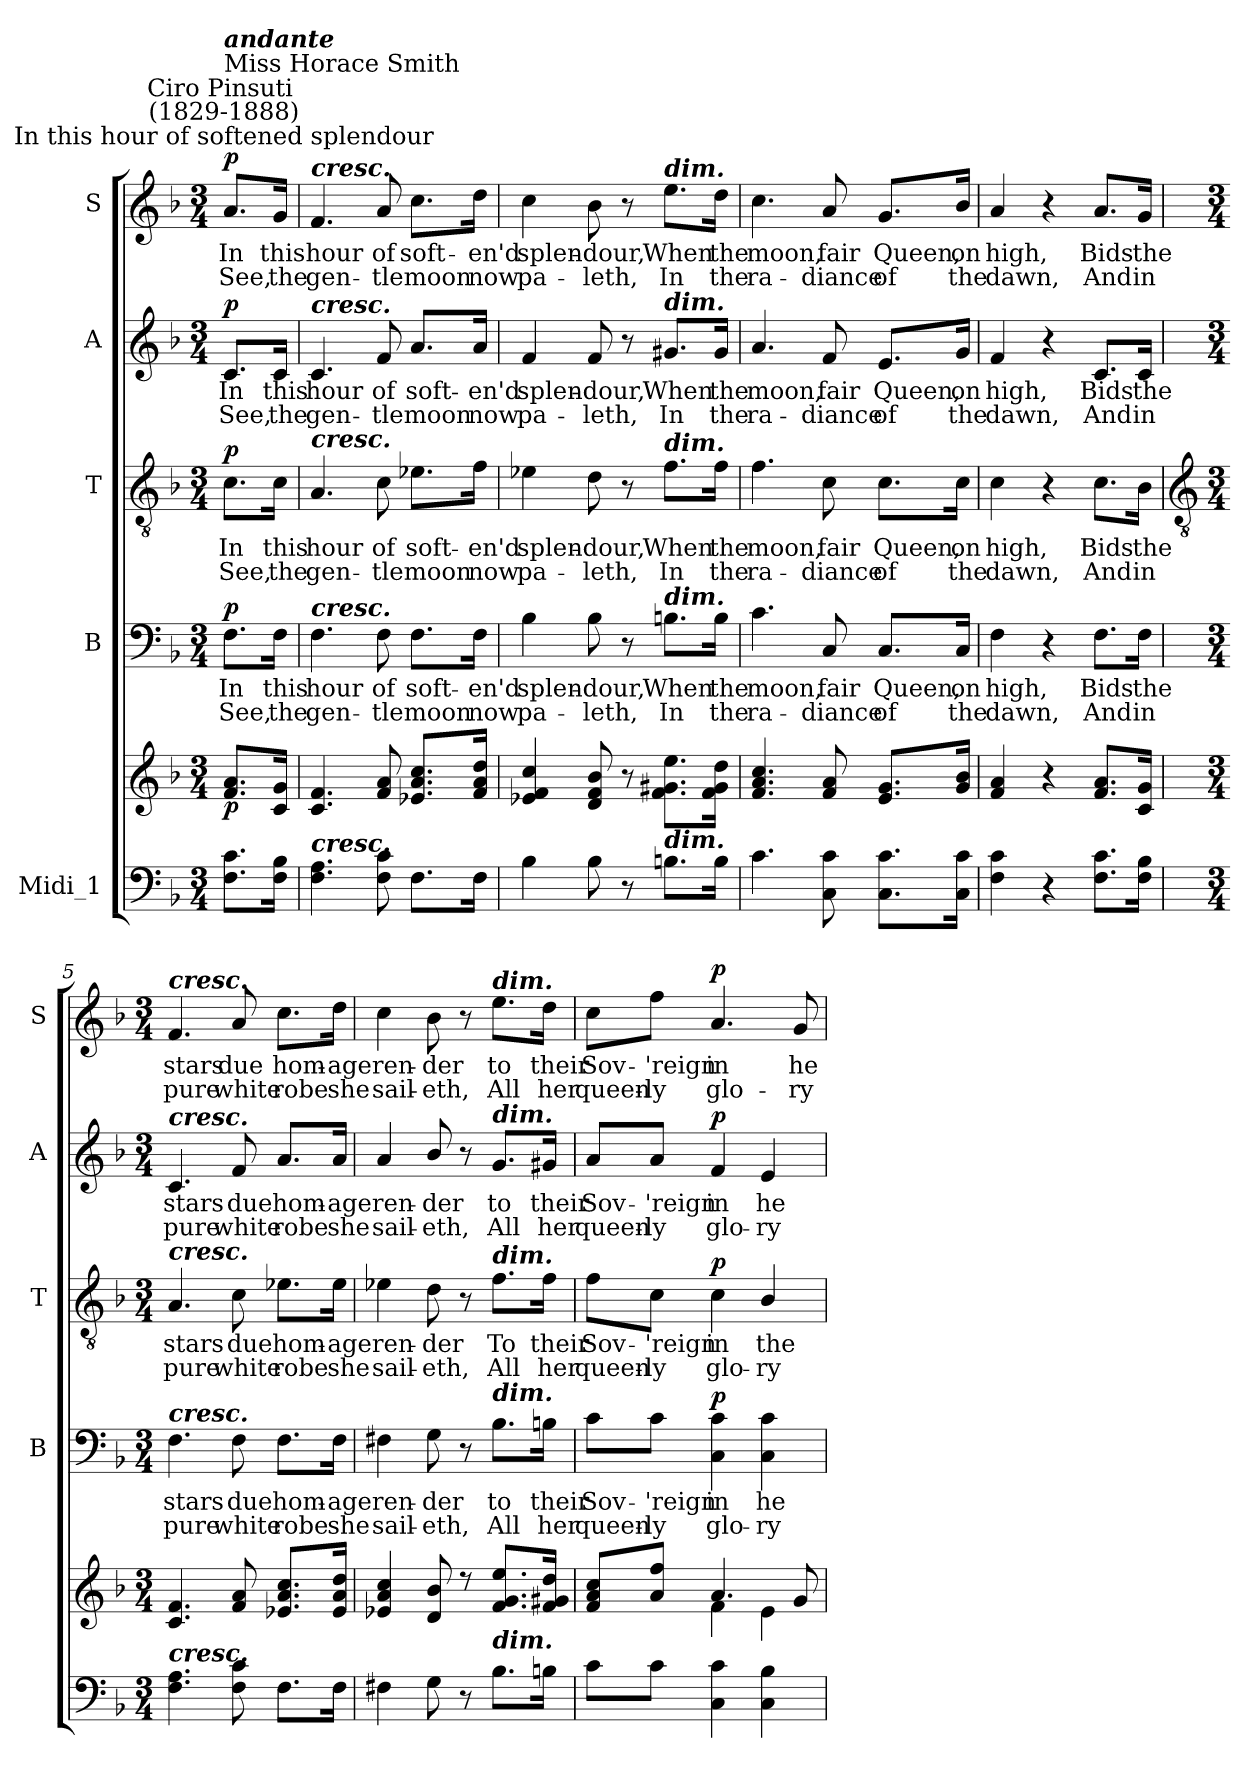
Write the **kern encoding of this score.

**kern	**kern	**dynam	**kern	**text	**text	**dynam	**kern	**text	**text	**dynam	**kern	**text	**text	**dynam	**kern	**text	**text	**dynam
*part5	*part5	*part5	*part4	*part4	*part4	*part4	*part3	*part3	*part3	*part3	*part2	*part2	*part2	*part2	*part1	*part1	*part1	*part1
*staff6	*staff5	*staff5/6	*staff4	*staff4	*staff4	*staff4	*staff3	*staff3	*staff3	*staff3	*staff2	*staff2	*staff2	*staff2	*staff1	*staff1	*staff1	*staff1
*I"Midi_1	*	*	*I"B	*	*	*	*I"T	*	*	*	*I"A	*	*	*	*I"S	*	*	*
*	*	*	*I'B	*	*	*	*I'T	*	*	*	*I'A	*	*	*	*I'S	*	*	*
*clefF4	*clefG2	*	*clefF4	*	*	*	*clefGv2	*	*	*	*clefG2	*	*	*	*clefG2	*	*	*
*k[b-]	*k[b-]	*	*k[b-]	*	*	*	*k[b-]	*	*	*	*k[b-]	*	*	*	*k[b-]	*	*	*
*F:	*F:	*	*F:	*	*	*	*F:	*	*	*	*F:	*	*	*	*F:	*	*	*
*M3/4	*M3/4	*	*M3/4	*	*	*	*M3/4	*	*	*	*M3/4	*	*	*	*M3/4	*	*	*
=	=	=	=	=	=	=	=	=	=	=	=	=	=	=	=	=	=	=
!	!	!	!	!	!	!	!	!	!	!	!	!	!	!	!LO:TX:a:cj:t=In this hour of softened splendour	!	!	!
!	!	!	!	!	!	!	!	!	!	!	!	!	!	!	!LO:TX:a:cj:t=Ciro Pinsuti \n(1829-1888)	!	!	!
!	!	!	!	!	!	!	!	!	!	!	!	!	!	!	!LO:TX:a:t=Miss Horace Smith	!	!	!
!	!	!	!	!	!	!	!	!	!	!	!	!	!	!	!LO:TX:a:Bi:t=andante	!	!	!
!	!	!LO:DY:b	!	!LO:LY:b	!LO:LY:b	!LO:DY:b	!	!LO:LY:b	!LO:LY:b	!LO:DY:b	!	!LO:LY:b	!LO:LY:b	!LO:DY:b	!	!LO:LY:b	!LO:LY:b	!LO:DY:b
8.F 8.cL	8.f 8.aL	p	8.F\L	In	See,	p	8.c\L	In	See,	p	8.c/L	In	See,	p	8.a/L	In	See,	p
!	!	!	!	!LO:LY:b	!LO:LY:b	!	!	!LO:LY:b	!LO:LY:b	!	!	!LO:LY:b	!LO:LY:b	!	!	!LO:LY:b	!LO:LY:b	!
16F 16B-J	16c 16gJ	.	16F\Jk	this	the	.	16c\Jk	this	the	.	16c/Jk	this	the	.	16g/Jk	this	the	.
=1	=1	=1	=1	=1	=1	=1	=1	=1	=1	=1	=1	=1	=1	=1	=1	=1	=1	=1
!	!	!	!	!	!	!	!	!	!	!	!	!	!	!	!LO:TX:a:Bi:t=cresc.	!	!	!
!	!	!	!	!	!	!	!	!	!	!	!LO:TX:a:Bi:t=cresc.	!	!	!	!	!	!	!
!	!	!	!	!	!	!	!LO:TX:a:Bi:t=cresc.	!	!	!	!	!	!	!	!	!	!	!
!	!	!	!LO:TX:a:Bi:t=cresc.	!	!	!	!	!	!	!	!	!	!	!	!	!	!	!
!LO:TX:a:Bi:t=cresc.	!	!	!	!	!	!	!	!	!	!	!	!	!	!	!	!	!	!
!	!	!	!	!LO:LY:b	!LO:LY:b	!	!	!LO:LY:b	!LO:LY:b	!	!	!LO:LY:b	!LO:LY:b	!	!	!LO:LY:b	!LO:LY:b	!
4.F 4.A	4.c 4.f	.	4.F	hour	gen-	.	4.A	hour	gen-	.	4.c	hour	gen-	.	4.f	hour	gen-	.
!	!	!	!	!LO:LY:b	!LO:LY:b	!	!	!LO:LY:b	!LO:LY:b	!	!	!LO:LY:b	!LO:LY:b	!	!	!LO:LY:b	!LO:LY:b	!
8F 8c	8f 8a	.	8F	-of	tle	.	8c	-of	tle	.	8f	-of	tle	.	8a	-of	tle	.
!	!	!	!	!LO:LY:b	!LO:LY:b	!	!	!LO:LY:b	!LO:LY:b	!	!	!LO:LY:b	!LO:LY:b	!	!	!LO:LY:b	!LO:LY:b	!
8.FL	8.e-X 8.a 8.ccL	.	8.F\L	soft-	-moon	.	8.e-X\L	soft-	-moon	.	8.a/L	soft-	-moon	.	8.cc\L	soft-	-moon	.
!	!	!	!	!LO:LY:b	!LO:LY:b	!	!	!LO:LY:b	!LO:LY:b	!	!	!LO:LY:b	!LO:LY:b	!	!	!LO:LY:b	!LO:LY:b	!
16FJ	16f 16a 16ddJ	.	16F\Jk	en'd	now	.	16f\Jk	en'd	now	.	16a/Jk	en'd	now	.	16dd\Jk	en'd	now	.
=2	=2	=2	=2	=2	=2	=2	=2	=2	=2	=2	=2	=2	=2	=2	=2	=2	=2	=2
!	!	!	!	!LO:LY:b	!LO:LY:b	!	!	!LO:LY:b	!LO:LY:b	!	!	!LO:LY:b	!LO:LY:b	!	!	!LO:LY:b	!LO:LY:b	!
4B-	4e-X 4f 4cc	.	4B-	splen-	-pa-	.	4e-X	splen-	-pa-	.	4f	splen-	-pa-	.	4cc	splen-	-pa-	.
!	!	!	!	!LO:LY:b	!LO:LY:b	!	!	!LO:LY:b	!LO:LY:b	!	!	!LO:LY:b	!LO:LY:b	!	!	!LO:LY:b	!LO:LY:b	!
8B-	8d 8f 8b-	.	8B-	-dour,	leth,	.	8d	-dour,	leth,	.	8f	-dour,	leth,	.	8b-	-dour,	leth,	.
8r	8r	.	8r	.	.	.	8r	.	.	.	8r	.	.	.	8r	.	.	.
!	!	!	!	!	!	!	!	!	!	!	!	!	!	!	!LO:TX:a:Bi:t=dim.	!	!	!
!	!	!	!	!	!	!	!	!	!	!	!LO:TX:a:Bi:t=dim.	!	!	!	!	!	!	!
!	!	!	!	!	!	!	!LO:TX:a:Bi:t=dim.	!	!	!	!	!	!	!	!	!	!	!
!	!	!	!LO:TX:a:Bi:t=dim.	!	!	!	!	!	!	!	!	!	!	!	!	!	!	!
!LO:TX:a:Bi:t=dim.	!	!	!	!	!	!	!	!	!	!	!	!	!	!	!	!	!	!
!	!	!	!	!LO:LY:b	!LO:LY:b	!	!	!LO:LY:b	!LO:LY:b	!	!	!LO:LY:b	!LO:LY:b	!	!	!LO:LY:b	!LO:LY:b	!
8.BnL	8.f 8.g#X 8.eeL	.	8.Bn\L	When	In	.	8.f\L	When	In	.	8.g#X/L	When	In	.	8.ee\L	When	In	.
!	!	!	!	!LO:LY:b	!LO:LY:b	!	!	!LO:LY:b	!LO:LY:b	!	!	!LO:LY:b	!LO:LY:b	!	!	!LO:LY:b	!LO:LY:b	!
16BJ	16f 16g# 16ddJ	.	16B\Jk	the	the	.	16f\Jk	the	the	.	16g#/Jk	the	the	.	16dd\Jk	the	the	.
=3	=3	=3	=3	=3	=3	=3	=3	=3	=3	=3	=3	=3	=3	=3	=3	=3	=3	=3
!	!	!	!	!LO:LY:b	!LO:LY:b	!	!	!LO:LY:b	!LO:LY:b	!	!	!LO:LY:b	!LO:LY:b	!	!	!LO:LY:b	!LO:LY:b	!
4.c	4.f 4.a 4.cc	.	4.c	moon,	ra-	.	4.f	moon,	ra-	.	4.a	moon,	ra-	.	4.cc	moon,	ra-	.
!	!	!	!	!LO:LY:b	!LO:LY:b	!	!	!LO:LY:b	!LO:LY:b	!	!	!LO:LY:b	!LO:LY:b	!	!	!LO:LY:b	!LO:LY:b	!
8C 8c	8f 8a	.	8C	-fair	diance	.	8c	-fair	diance	.	8f	-fair	diance	.	8a	-fair	diance	.
!	!	!	!	!LO:LY:b	!LO:LY:b	!	!	!LO:LY:b	!LO:LY:b	!	!	!LO:LY:b	!LO:LY:b	!	!	!LO:LY:b	!LO:LY:b	!
8.C 8.cL	8.e 8.gL	.	8.C/L	Queen,	of	.	8.c\L	Queen,	of	.	8.e/L	Queen,	of	.	8.g/L	Queen,	of	.
!	!	!	!	!LO:LY:b	!LO:LY:b	!	!	!LO:LY:b	!LO:LY:b	!	!	!LO:LY:b	!LO:LY:b	!	!	!LO:LY:b	!LO:LY:b	!
16C 16cJ	16g 16b-J	.	16C/Jk	on	the	.	16c\Jk	on	the	.	16g/Jk	on	the	.	16b-/Jk	on	the	.
=4	=4	=4	=4	=4	=4	=4	=4	=4	=4	=4	=4	=4	=4	=4	=4	=4	=4	=4
!	!	!	!	!LO:LY:b	!LO:LY:b	!	!	!LO:LY:b	!LO:LY:b	!	!	!LO:LY:b	!LO:LY:b	!	!	!LO:LY:b	!LO:LY:b	!
4F 4c	4f 4a	.	4F	high,	dawn,	.	4c	high,	dawn,	.	4f	high,	dawn,	.	4a	high,	dawn,	.
4r	4r	.	4r	.	.	.	4r	.	.	.	4r	.	.	.	4r	.	.	.
!	!	!	!	!LO:LY:b	!LO:LY:b	!	!	!LO:LY:b	!LO:LY:b	!	!	!LO:LY:b	!LO:LY:b	!	!	!LO:LY:b	!LO:LY:b	!
8.F 8.cL	8.f 8.aL	.	8.F\L	Bids	And	.	8.c\L	Bids	And	.	8.c/L	Bids	And	.	8.a/L	Bids	And	.
!	!	!	!	!LO:LY:b	!LO:LY:b	!	!	!LO:LY:b	!LO:LY:b	!	!	!LO:LY:b	!LO:LY:b	!	!	!LO:LY:b	!LO:LY:b	!
16F 16B-J	16c 16gJ	.	16F\Jk	the	in	.	16B-\Jk	the	in	.	16c/Jk	the	in	.	16g/Jk	the	in	.
!!LO:LB:g=z
=5	=5	=5	=5	=5	=5	=5	=5	=5	=5	=5	=5	=5	=5	=5	=5	=5	=5	=5
*	*	*	*	*	*	*	*clefGv2	*	*	*	*	*	*	*	*	*	*	*
*M3/4	*M3/4	*	*M3/4	*	*	*	*M3/4	*	*	*	*M3/4	*	*	*	*M3/4	*	*	*
*	*^	*	*	*	*	*	*	*	*	*	*	*	*	*	*	*	*	*
!	!	!	!	!	!	!	!	!	!	!	!	!	!	!	!	!LO:TX:a:Bi:t=cresc.	!	!	!
!	!	!	!	!	!	!	!	!	!	!	!	!LO:TX:a:Bi:t=cresc.	!	!	!	!	!	!	!
!	!	!	!	!	!	!	!	!LO:TX:a:Bi:t=cresc.	!	!	!	!	!	!	!	!	!	!	!
!	!	!	!	!LO:TX:a:Bi:t=cresc.	!	!	!	!	!	!	!	!	!	!	!	!	!	!	!
!LO:TX:a:Bi:t=cresc.	!	!	!	!	!	!	!	!	!	!	!	!	!	!	!	!	!	!	!
!	!	!LO:N:vis=1	!	!	!LO:LY:b	!LO:LY:b	!	!	!LO:LY:b	!LO:LY:b	!	!	!LO:LY:b	!LO:LY:b	!	!	!LO:LY:b	!LO:LY:b	!
4.F 4.A	4.c/ 4.f/	2.ryy	.	4.F	stars	pure	.	4.A	stars	pure	.	4.c	stars	pure	.	4.f	stars	pure	.
!	!	!	!	!	!LO:LY:b	!LO:LY:b	!	!	!LO:LY:b	!LO:LY:b	!	!	!LO:LY:b	!LO:LY:b	!	!	!LO:LY:b	!LO:LY:b	!
8F 8c	8f/ 8a/	.	.	8F	due	white	.	8c	due	white	.	8f	due	white	.	8a	due	white	.
!	!	!	!	!	!LO:LY:b	!LO:LY:b	!	!	!LO:LY:b	!LO:LY:b	!	!	!LO:LY:b	!LO:LY:b	!	!	!LO:LY:b	!LO:LY:b	!
8.FL	8.e-X/ 8.a/ 8.cc/L	.	.	8.F\L	hom-	-robe	.	8.e-X\L	hom-	-robe	.	8.a/L	hom-	-robe	.	8.cc\L	hom-	-robe	.
!	!	!	!	!	!LO:LY:b	!LO:LY:b	!	!	!LO:LY:b	!LO:LY:b	!	!	!LO:LY:b	!LO:LY:b	!	!	!LO:LY:b	!LO:LY:b	!
16FJ	16e-/ 16a/ 16dd/J	.	.	16F\Jk	age	she	.	16e-\Jk	age	she	.	16a/Jk	age	she	.	16dd\Jk	age	she	.
=6	=6	=6	=6	=6	=6	=6	=6	=6	=6	=6	=6	=6	=6	=6	=6	=6	=6	=6	=6
!	!	!LO:N:vis=1	!	!	!LO:LY:b	!LO:LY:b	!	!	!LO:LY:b	!LO:LY:b	!	!	!LO:LY:b	!LO:LY:b	!	!	!LO:LY:b	!LO:LY:b	!
4F#X	4e-X/ 4a/ 4cc/	2.ryy	.	4F#X	ren-	-sail-	.	4e-X	ren-	-sail-	.	4a	ren-	-sail-	.	4cc	ren-	-sail-	.
!	!	!	!	!	!LO:LY:b	!LO:LY:b	!	!	!LO:LY:b	!LO:LY:b	!	!	!LO:LY:b	!LO:LY:b	!	!	!LO:LY:b	!LO:LY:b	!
8G	8d/ 8b-/	.	.	8G	-der	eth,	.	8d	-der	eth,	.	8b-/	-der	eth,	.	8b-	-der	eth,	.
8r	8r	.	.	8r	.	.	.	8r	.	.	.	8r	.	.	.	8r	.	.	.
!	!	!	!	!	!	!	!	!	!	!	!	!	!	!	!	!LO:TX:a:Bi:t=dim.	!	!	!
!	!	!	!	!	!	!	!	!	!	!	!	!LO:TX:a:Bi:t=dim.	!	!	!	!	!	!	!
!	!	!	!	!	!	!	!	!LO:TX:a:Bi:t=dim.	!	!	!	!	!	!	!	!	!	!	!
!	!	!	!	!LO:TX:a:Bi:t=dim.	!	!	!	!	!	!	!	!	!	!	!	!	!	!	!
!LO:TX:a:Bi:t=dim.	!	!	!	!	!	!	!	!	!	!	!	!	!	!	!	!	!	!	!
!	!	!	!	!	!LO:LY:b	!LO:LY:b	!	!	!LO:LY:b	!LO:LY:b	!	!	!LO:LY:b	!LO:LY:b	!	!	!LO:LY:b	!LO:LY:b	!
8.B-L	8.f/ 8.g/ 8.ee/L	.	.	8.B-\L	to	All	.	8.f\L	To	All	.	8.g/L	to	All	.	8.ee\L	to	All	.
!	!	!	!	!	!LO:LY:b	!LO:LY:b	!	!	!LO:LY:b	!LO:LY:b	!	!	!LO:LY:b	!LO:LY:b	!	!	!LO:LY:b	!LO:LY:b	!
16BnJ	16f/ 16g#X/ 16dd/J	.	.	16Bn\Jk	their	her	.	16f\Jk	their	her	.	16g#X/Jk	their	her	.	16dd\Jk	their	her	.
=7	=7	=7	=7	=7	=7	=7	=7	=7	=7	=7	=7	=7	=7	=7	=7	=7	=7	=7	=7
!	!	!	!	!	!LO:LY:b	!LO:LY:b	!	!	!LO:LY:b	!LO:LY:b	!	!	!LO:LY:b	!LO:LY:b	!	!	!LO:LY:b	!LO:LY:b	!
8cL	8f/ 8a/ 8cc/L	4ryy	.	8c\L	Sov-	-queen-	.	8f\L	Sov-	-queen-	.	8a/L	Sov-	-queen-	.	8cc\L	Sov-	-queen-	.
!	!	!	!	!	!LO:LY:b	!LO:LY:b	!	!	!LO:LY:b	!LO:LY:b	!	!	!LO:LY:b	!LO:LY:b	!	!	!LO:LY:b	!LO:LY:b	!
8cJ	8a/ 8ff/J	.	.	8c\J	-'reign	ly	.	8c\J	-'reign	ly	.	8a/J	-'reign	ly	.	8ff\J	-'reign	ly	.
!	!	!	!	!	!LO:LY:b	!LO:LY:b	!LO:DY:b	!	!LO:LY:b	!LO:LY:b	!LO:DY:b	!	!LO:LY:b	!LO:LY:b	!LO:DY:b	!	!LO:LY:b	!LO:LY:b	!LO:DY:b
4C 4c	4.a/	4f\	.	4C 4c	in	glo-	p	4c	in	glo-	p	4f	in	glo-	p	4.a	in	glo-	p
!	!	!	!	!	!LO:LY:b	!LO:LY:b	!	!	!LO:LY:b	!LO:LY:b	!	!	!LO:LY:b	!LO:LY:b	!	!	!	!	!
4C 4B-	.	4e\	.	4C 4c	-he	ry	.	4B-/	-the	ry	.	4e	-he	ry	.	.	.	.	.
!	!	!	!	!	!	!	!	!	!	!	!	!	!	!	!	!	!LO:LY:b	!LO:LY:b	!
.	8g/	.	.	.	.	.	.	.	.	.	.	.	.	.	.	8g	-he	ry	.
*	*v	*v	*	*	*	*	*	*	*	*	*	*	*	*	*	*	*	*	*
=	=	=	=	=	=	=	=	=	=	=	=	=	=	=	=	=	=	=
*-	*-	*-	*-	*-	*-	*-	*-	*-	*-	*-	*-	*-	*-	*-	*-	*-	*-	*-
